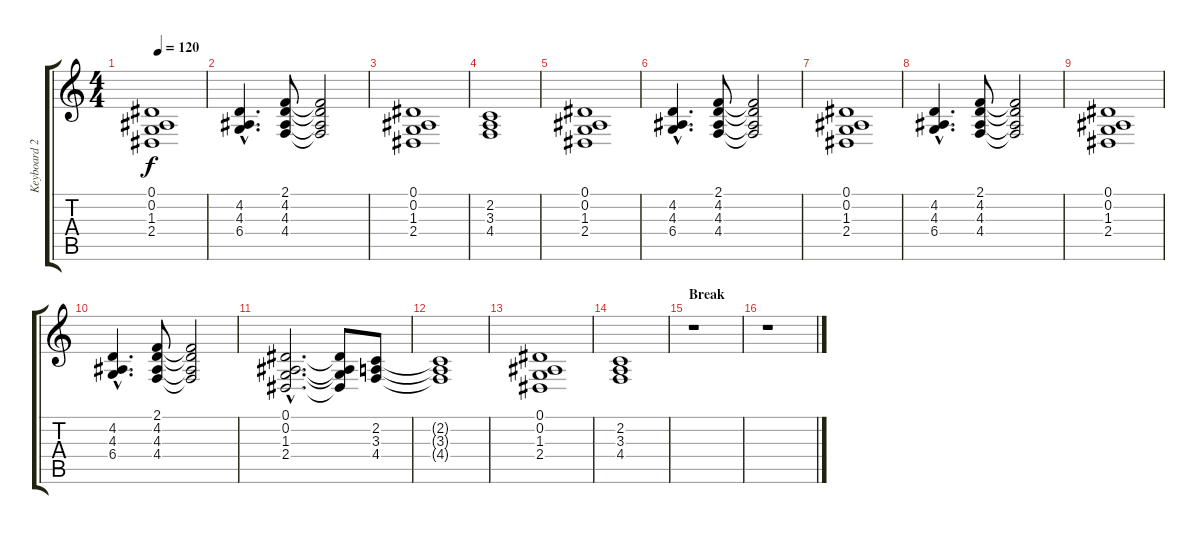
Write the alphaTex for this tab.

\track ("Keyboard 2" "Keyboard 2") {instrument pad2warm}
\staff {score tabs}
\tuning (Eb4 Bb3 Gb3 Db3 Ab2 Eb2) {hide}
\ts (4 4)
\tempo 120
\clef g2
\ks c
(0.1 0.2 1.3 2.4).1{dy f} |
(4.2{hac} 4.3{hac} 6.4{hac}).4{d} (2.1 4.2 4.3 4.4).8 (2.1{t} 4.2{t} 4.3{t} 4.4{t}).2 |
(0.1 0.2 1.3 2.4).1 |
(2.2 3.3 4.4).1 |
(0.1 0.2 1.3 2.4).1 |
(4.2{hac} 4.3{hac} 6.4{hac}).4{d} (2.1 4.2 4.3 4.4).8 (2.1{t} 4.2{t} 4.3{t} 4.4{t}).2 |
(0.1 0.2 1.3 2.4).1 |
(4.2{hac} 4.3{hac} 6.4{hac}).4{d} (2.1 4.2 4.3 4.4).8 (2.1{t} 4.2{t} 4.3{t} 4.4{t}).2 |
(0.1 0.2 1.3 2.4).1 |
(4.2{hac} 4.3{hac} 6.4{hac}).4{d} (2.1 4.2 4.3 4.4).8 (2.1{t} 4.2{t} 4.3{t} 4.4{t}).2 |
(0.1{hac} 0.2{hac} 1.3{hac} 2.4{hac}).2{d} (0.1{t} 0.2{t} 1.3{t} 2.4{t}).8 (2.2 3.3 4.4).8 |
(2.2{t} 3.3{t} 4.4{t}).1 |
(0.1 0.2 1.3 2.4).1 |
(2.2 3.3 4.4).1 |
\section ("" "Break")
r.1 |
r.1
